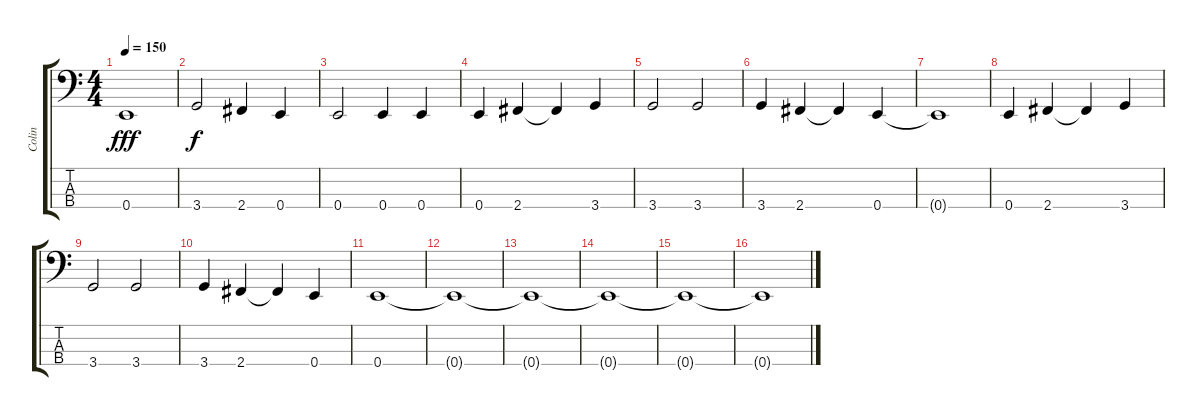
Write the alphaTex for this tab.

\track ("Colin" "Colin") {instrument electricbassfinger}
\staff {score tabs}
\tuning (G2 D2 A1 E1) {hide}
\ts (4 4)
\tempo 150
\clef f4
\ks c
0.4{t}.1{dy fff} |
3.4.2{dy f} 2.4.4 0.4.4 |
0.4.2 0.4.4 0.4.4 |
0.4.4 2.4.4 2.4{t}.4 3.4.4 |
3.4.2 3.4.2 |
3.4.4 2.4.4 2.4{t}.4 0.4.4 |
0.4{t}.1 |
0.4.4 2.4.4 2.4{t}.4 3.4.4 |
3.4.2 3.4.2 |
3.4.4 2.4.4 2.4{t}.4 0.4.4 |
0.4.1 |
0.4{t}.1 |
0.4{t}.1 |
0.4{t}.1 |
0.4{t}.1 |
0.4{t}.1
